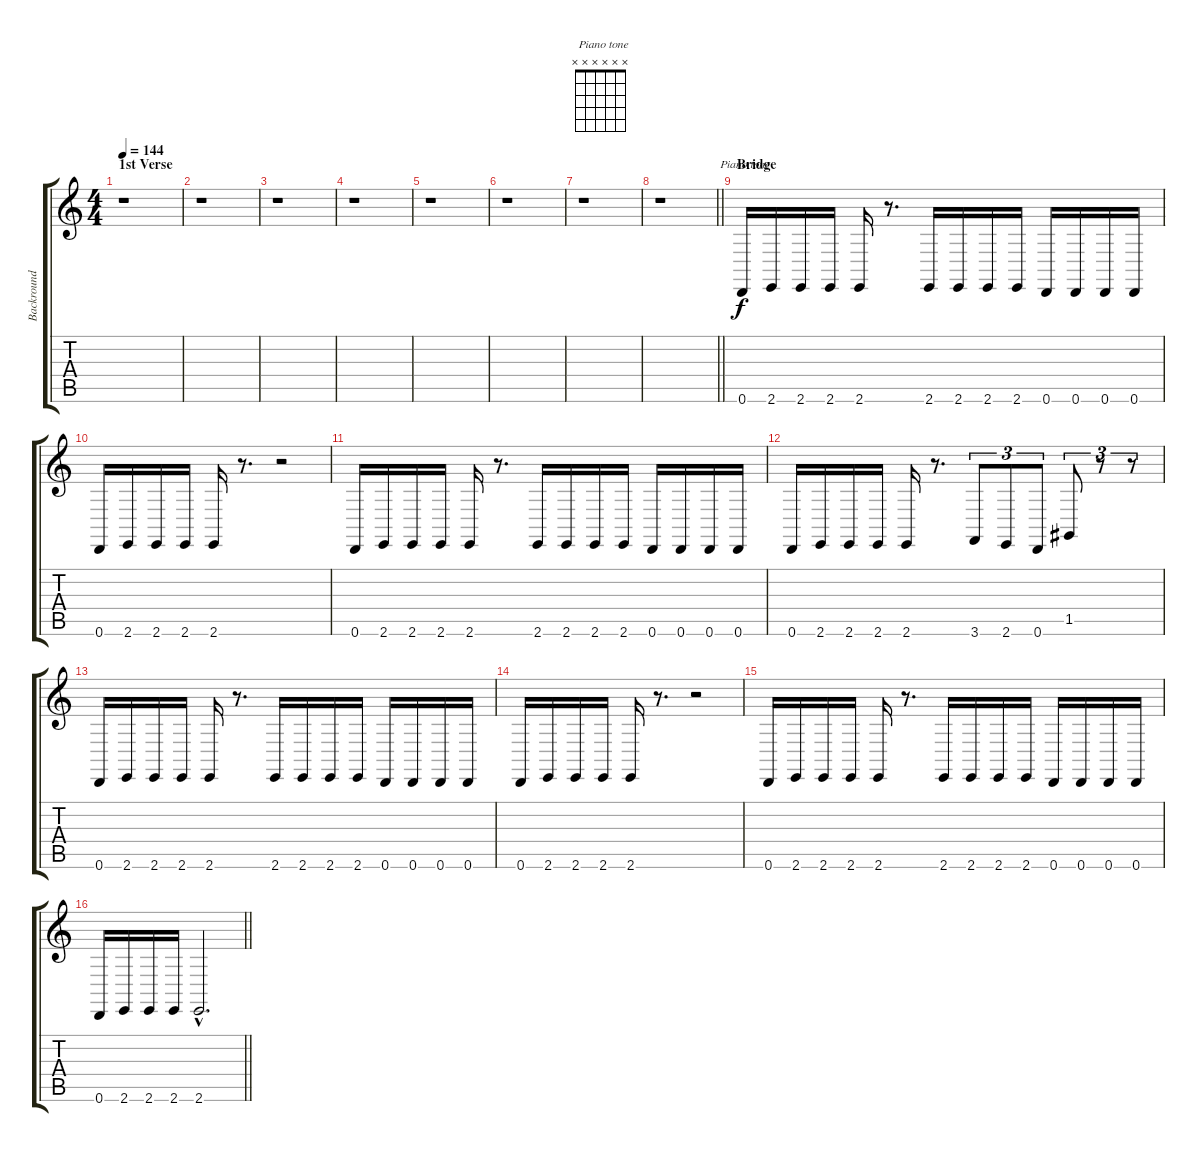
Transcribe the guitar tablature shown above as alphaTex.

\track ("Backround Keyboard" "Backround ") {instrument stringensemble1}
\staff {score tabs}
\tuning (D4 A3 F3 C3 G2 D2) {hide}
\chord ("  Piano tone" x x x x x x)
\ts (4 4)
\section ("" "1st Verse")
\tempo 144
\clef g2
\ks c
r.1{dy f} |
r.1 |
r.1 |
r.1 |
r.1 |
r.1 |
r.1 |
\barLineRight lightlight
r.1 |
\section ("" "Bridge")
0.6.16{ch "  Piano tone" volume 10 instrument electricgrandpiano} 2.6.16 2.6.16 2.6.16 2.6.16 r.8{d} 2.6.16 2.6.16 2.6.16 2.6.16 0.6.16 0.6.16 0.6.16 0.6.16 |
0.6.16 2.6.16 2.6.16 2.6.16 2.6.16 r.8{d} r.2 |
0.6.16 2.6.16 2.6.16 2.6.16 2.6.16 r.8{d} 2.6.16 2.6.16 2.6.16 2.6.16 0.6.16 0.6.16 0.6.16 0.6.16 |
0.6.16 2.6.16 2.6.16 2.6.16 2.6.16 r.8{d} 3.6.8{tu (3 2)} 2.6.8{tu (3 2)} 0.6.8{tu (3 2)} 1.5.8{tu (3 2)} r.8{tu (3 2)} r.8{tu (3 2)} |
0.6.16 2.6.16 2.6.16 2.6.16 2.6.16 r.8{d} 2.6.16 2.6.16 2.6.16 2.6.16 0.6.16 0.6.16 0.6.16 0.6.16 |
0.6.16 2.6.16 2.6.16 2.6.16 2.6.16 r.8{d} r.2 |
0.6.16 2.6.16 2.6.16 2.6.16 2.6.16 r.8{d} 2.6.16 2.6.16 2.6.16 2.6.16 0.6.16 0.6.16 0.6.16 0.6.16 |
\barLineRight lightlight
0.6.16 2.6.16 2.6.16 2.6.16 2.6{hac}.2{d}
